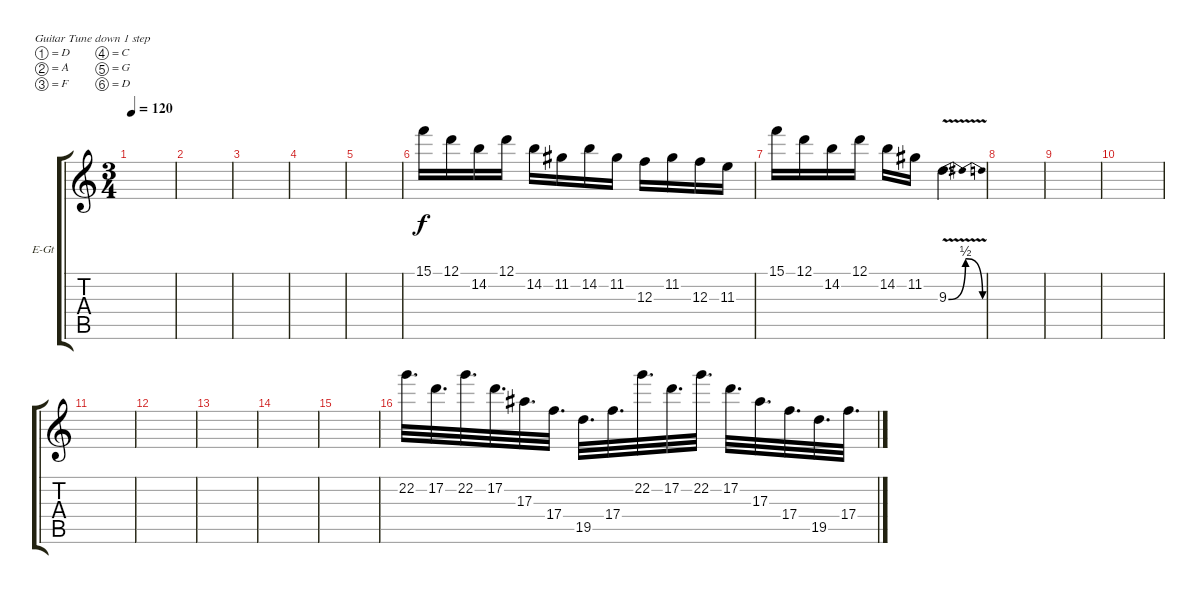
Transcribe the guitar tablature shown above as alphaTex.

\defaultSystemsLayout 4
\bracketExtendMode groupsimilarinstruments
\firstSystemTrackNameOrientation horizontal
\otherSystemsTrackNameOrientation horizontal
\track ("Additional guitar" "E-Gt") {instrument distortionguitar}
\staff {score tabs}
\tuning (D4 A3 F3 C3 G2 D2)
\ts (3 4)
\tempo 120
\clef g2
\scale
0.333333
\ks c
|
\scale
0.333333 |
\scale
0.333333 |
\scale
0.333333 |
\scale
0.333333 |
\scale
0.333333 15.1.16 12.1.16 14.2.16 12.1.16 14.2.16 11.2.16 14.2.16 11.2.16 12.3.16 11.2.16 12.3.16 11.3.16 |
\scale
0.333333 15.1.16 12.1.16 14.2.16 12.1.16 14.2.16 11.2.16 9.3{be (bendrelease 0 0 4.2 2 10.799999999999999 2 16.2 0) v}.4{d} |
\scale
0.333333 |
\scale
0.333333 |
\scale
0.333333 |
\scale
0.333333 |
\scale
0.333333 |
\scale
0.333333 |
\scale
0.333333 |
\scale
0.333333 |
\scale
0.333333 22.2.32{d} 17.2.32{d} 22.2.32{d} 17.2.32{d} 17.3.32{d} 17.4.32{d} 19.5.32{d} 17.4.32{d} 22.2.32{d} 17.2.32{d} 22.2.32{d} 17.2.32{d} 17.3.32{d} 17.4.32{d} 19.5.32{d} 17.4.32{d}
